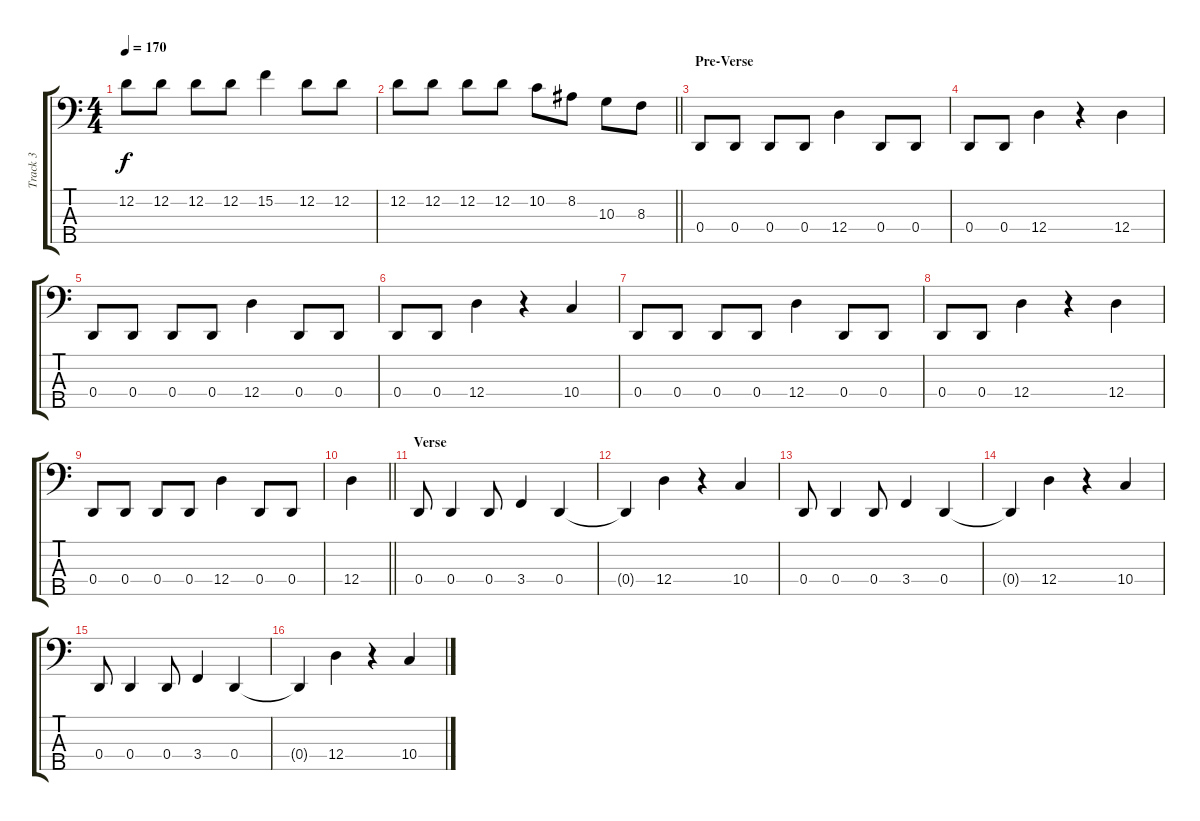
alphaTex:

\track ("Track 3" "Track 3") {instrument electricbassfinger}
\staff {score tabs}
\tuning (G2 D2 A1 D1 B0) {hide}
\ts (4 4)
\tempo 170
\clef f4
\ks c
12.2.8{dy f} 12.2.8 12.2.8 12.2.8 15.2.4 12.2.8 12.2.8 |
\barLineRight lightlight
12.2.8 12.2.8 12.2.8 12.2.8 10.2.8 8.2.8 10.3.8 8.3.8 |
\section ("" "Pre-Verse")
0.4.8 0.4.8 0.4.8 0.4.8 12.4.4 0.4.8 0.4.8 |
0.4.8 0.4.8 12.4.4 r.4 12.4.4 |
0.4.8 0.4.8 0.4.8 0.4.8 12.4.4 0.4.8 0.4.8 |
0.4.8 0.4.8 12.4.4 r.4 10.4.4 |
0.4.8 0.4.8 0.4.8 0.4.8 12.4.4 0.4.8 0.4.8 |
0.4.8 0.4.8 12.4.4 r.4 12.4.4 |
0.4.8 0.4.8 0.4.8 0.4.8 12.4.4 0.4.8 0.4.8 |
\barLineRight lightlight
12.4.4 |
\section ("" "Verse")
0.4.8 0.4.4 0.4.8 3.4.4 0.4.4 |
0.4{t}.4 12.4.4 r.4 10.4.4 |
0.4.8 0.4.4 0.4.8 3.4.4 0.4.4 |
0.4{t}.4 12.4.4 r.4 10.4.4 |
0.4.8 0.4.4 0.4.8 3.4.4 0.4.4 |
0.4{t}.4 12.4.4 r.4 10.4.4
